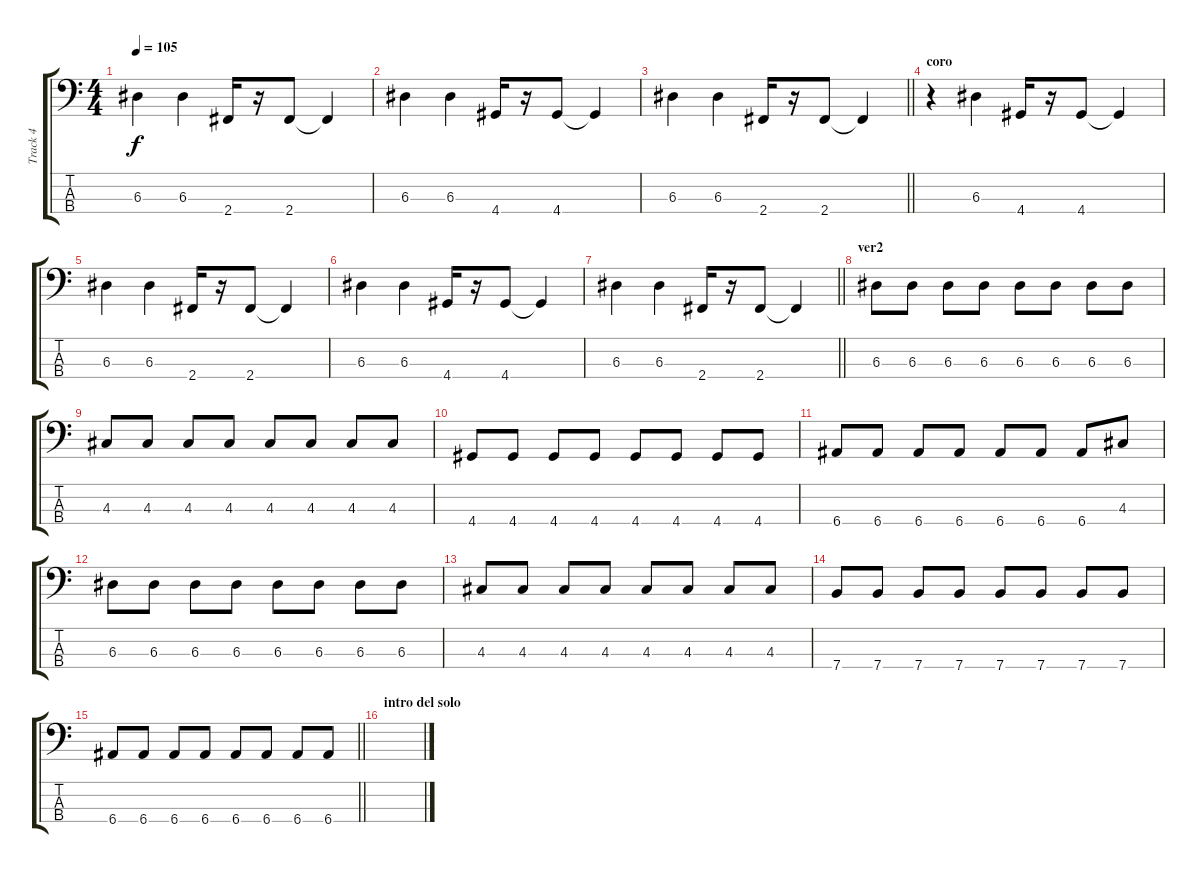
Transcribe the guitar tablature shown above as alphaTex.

\track ("Track 4" "Track 4") {instrument synthbass2}
\staff {score tabs}
\tuning (G2 D2 A1 E1) {hide}
\ts (4 4)
\tempo 105
\clef f4
\ks c
6.3.4{dy f} 6.3.4 2.4.16 r.16 2.4.8 2.4{t}.4 |
6.3.4 6.3.4 4.4.16 r.16 4.4.8 4.4{t}.4 |
\barLineRight lightlight
6.3.4 6.3.4 2.4.16 r.16 2.4.8 2.4{t}.4 |
\section ("" "coro")
r.4 6.3.4 4.4.16 r.16 4.4.8 4.4{t}.4 |
6.3.4 6.3.4 2.4.16 r.16 2.4.8 2.4{t}.4 |
6.3.4 6.3.4 4.4.16 r.16 4.4.8 4.4{t}.4 |
\barLineRight lightlight
6.3.4 6.3.4 2.4.16 r.16 2.4.8 2.4{t}.4 |
\section ("" "ver2")
6.3.8 6.3.8 6.3.8 6.3.8 6.3.8 6.3.8 6.3.8 6.3.8 |
4.3.8 4.3.8 4.3.8 4.3.8 4.3.8 4.3.8 4.3.8 4.3.8 |
4.4.8 4.4.8 4.4.8 4.4.8 4.4.8 4.4.8 4.4.8 4.4.8 |
6.4.8 6.4.8 6.4.8 6.4.8 6.4.8 6.4.8 6.4.8 4.3.8 |
6.3.8 6.3.8 6.3.8 6.3.8 6.3.8 6.3.8 6.3.8 6.3.8 |
4.3.8 4.3.8 4.3.8 4.3.8 4.3.8 4.3.8 4.3.8 4.3.8 |
7.4.8 7.4.8 7.4.8 7.4.8 7.4.8 7.4.8 7.4.8 7.4.8 |
\barLineRight lightlight
6.4.8 6.4.8 6.4.8 6.4.8 6.4.8 6.4.8 6.4.8 6.4.8 |
\section ("" "intro del solo")
